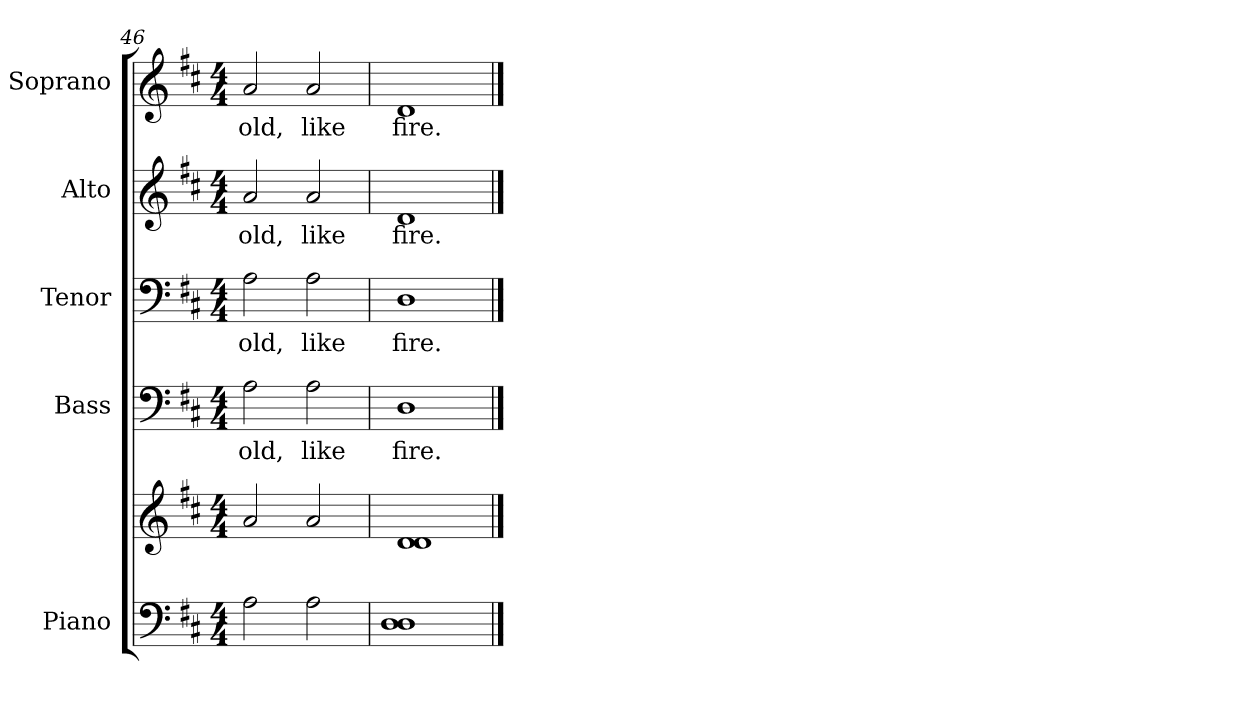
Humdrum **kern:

**kern	**kern	**kern	**text	**kern	**text	**kern	**text	**kern	**text
*part5	*part5	*part4	*part4	*part3	*part3	*part2	*part2	*part1	*part1
*staff6	*staff5	*staff4	*staff4	*staff3	*staff3	*staff2	*staff2	*staff1	*staff1
*I"Piano	*	*I"Bass	*	*I"Tenor	*	*I"Alto	*	*I"Soprano	*
*I'Pno.	*	*I'B.	*	*I'T.	*	*I'A.	*	*I'S.	*
!!LO:PB:g=z
*clefF4	*clefG2	*clefF4	*	*clefF4	*	*clefG2	*	*clefG2	*
*k[f#c#]	*k[f#c#]	*k[f#c#]	*	*k[f#c#]	*	*k[f#c#]	*	*k[f#c#]	*
*D:	*D:	*D:	*	*D:	*	*D:	*	*D:	*
*M4/4	*M4/4	*M4/4	*	*M4/4	*	*M4/4	*	*M4/4	*
=46	=46	=46	=46	=46	=46	=46	=46	=46	=46
!	!	!	!LO:LY:b:color=#000000	!	!	!	!	!	!
!	!	!	!	!	!LO:LY:b:color=#000000	!	!	!	!
!	!	!	!	!	!	!	!LO:LY:b:color=#000000	!	!
!	!	!	!	!	!	!	!	!	!LO:LY:b:color=#000000
2Ai\	2ai/	2Ai\	old,	2Ai\	old,	2ai/	old,	2ai/	old,
!	!	!	!LO:LY:b:color=#000000	!	!	!	!	!	!
!	!	!	!	!	!LO:LY:b:color=#000000	!	!	!	!
!	!	!	!	!	!	!	!LO:LY:b:color=#000000	!	!
!	!	!	!	!	!	!	!	!	!LO:LY:b:color=#000000
2Ai\	2ai/	2Ai\	like	2Ai\	like	2ai/	like	2ai/	like
=47	=47	=47	=47	=47	=47	=47	=47	=47	=47
!	!	!	!LO:LY:b:color=#000000	!	!	!	!	!	!
!	!	!	!	!	!LO:LY:b:color=#000000	!	!	!	!
!	!	!	!	!	!	!	!LO:LY:b:color=#000000	!	!
!	!	!	!	!	!	!	!	!	!LO:LY:b:color=#000000
1Di 1Di	1di 1di	1Di	fire.	1Di	fire.	1di	fire.	1di	fire.
==	==	==	==	==	==	==	==	==	==
*-	*-	*-	*-	*-	*-	*-	*-	*-	*-
